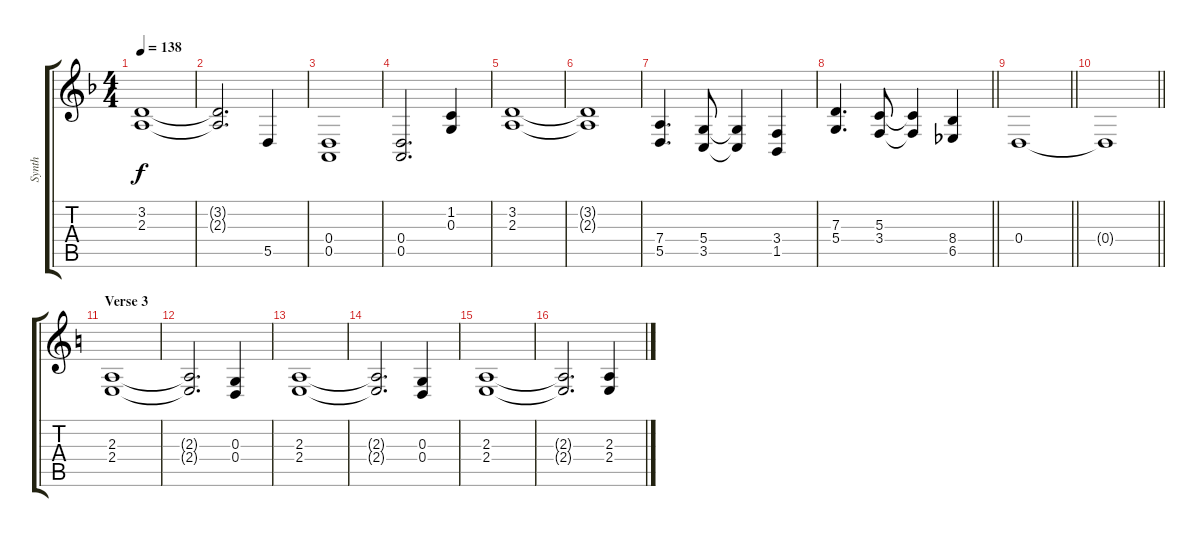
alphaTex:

\track ("Synth" "Synth") {instrument pad3polysynth bank 100}
\staff {score tabs}
\tuning (E4 B3 G3 D3 A2 E2) {hide}
\ts (4 4)
\tempo 138
\clef g2
\ks f
(3.2 2.3).1{dy f} |
(3.2{t} 2.3{t}).2{d} 5.5.4 |
(0.4 0.5).1 |
(0.4 0.5).2{d} (1.2 0.3).4 |
(3.2 2.3).1 |
(3.2{t} 2.3{t}).1 |
(7.4 5.5).4{d} (5.4 3.5).8 (5.4{t} 3.5{t}).4 (3.4 1.5).4 |
\barLineRight lightlight
(7.3 5.4).4{d} (5.3 3.4).8 (5.3{t} 3.4{t}).4 (8.4 6.5).4 |
\barLineRight lightlight
0.4.1 |
\barLineRight lightlight
0.4{t}.1 |
\section ("" "Verse 3")
\ks c
(2.3 2.4).1 |
(2.3{t} 2.4{t}).2{d} (0.3 0.4).4 |
(2.3 2.4).1 |
(2.3{t} 2.4{t}).2{d} (0.3 0.4).4 |
(2.3 2.4).1 |
(2.3{t} 2.4{t}).2{d} (2.3{ss} 2.4).4
